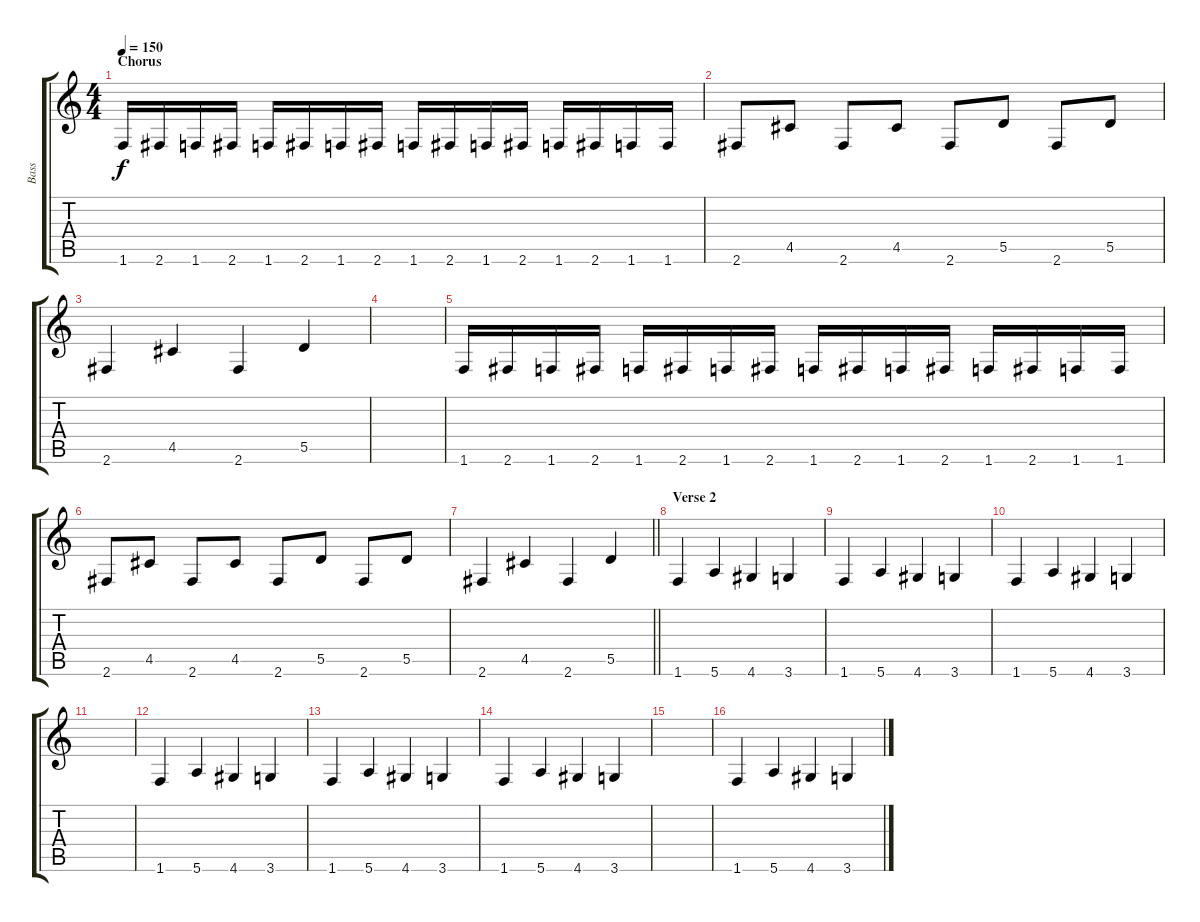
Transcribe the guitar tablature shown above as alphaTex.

\track ("Bass" "Bass") {instrument electricbassfinger}
\staff {score tabs}
\tuning (E4 B3 G3 D3 A2 E2) {hide}
\ts (4 4)
\section ("" "Chorus")
\tempo 150
\clef g2
\ks c
1.6.16{dy f} 2.6.16 1.6.16 2.6.16 1.6.16 2.6.16 1.6.16 2.6.16 1.6.16 2.6.16 1.6.16 2.6.16 1.6.16 2.6.16 1.6.16 1.6.16 |
2.6.8 4.5.8 2.6.8 4.5.8 2.6.8 5.5.8 2.6.8 5.5.8 |
2.6.4 4.5.4 2.6.4 5.5.4 |
|
1.6.16 2.6.16 1.6.16 2.6.16 1.6.16 2.6.16 1.6.16 2.6.16 1.6.16 2.6.16 1.6.16 2.6.16 1.6.16 2.6.16 1.6.16 1.6.16 |
2.6.8 4.5.8 2.6.8 4.5.8 2.6.8 5.5.8 2.6.8 5.5.8 |
\barLineRight lightlight
2.6.4 4.5.4 2.6.4 5.5.4 |
\section ("" "Verse 2")
1.6.4 5.6.4 4.6.4 3.6.4 |
1.6.4 5.6.4 4.6.4 3.6.4 |
1.6.4 5.6.4 4.6.4 3.6.4 |
|
1.6.4 5.6.4 4.6.4 3.6.4 |
1.6.4 5.6.4 4.6.4 3.6.4 |
1.6.4 5.6.4 4.6.4 3.6.4 |
|
1.6.4 5.6.4 4.6.4 3.6.4
